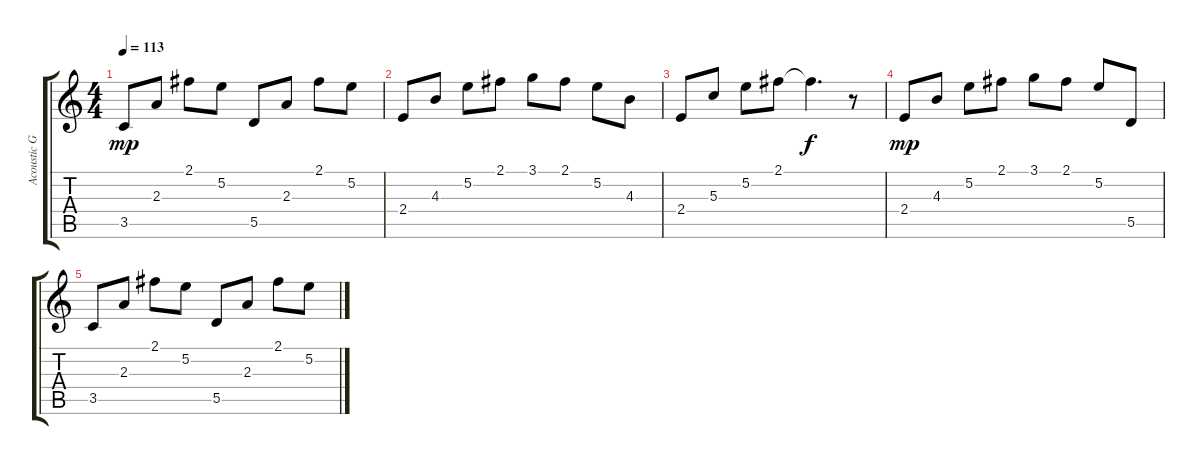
\track ("Acoustic Guitar II" "Acoustic G") {instrument acousticguitarsteel}
\staff {score tabs}
\tuning (E4 B3 G3 D3 A2 E2) {hide}
\ts (4 4)
\tempo 113
\clef g2
\ks c
3.5.8{dy mp} 2.3.8 2.1.8 5.2.8 5.5.8 2.3.8{volume 14} 2.1.8 5.2.8 |
2.4.8{volume 13} 4.3.8{volume 13} 5.2.8{volume 11} 2.1.8{volume 11} 3.1.8{volume 10} 2.1.8{volume 10} 5.2.8{volume 9} 4.3.8{volume 8} |
2.4.8{volume 7} 5.3.8{volume 7} 5.2.8{volume 7} 2.1.8{volume 6} 2.1{t}.4{d dy f} r.8 |
2.4.8{dy mp volume 3} 4.3.8{volume 2} 5.2.8{volume 2} 2.1.8{volume 0} 3.1.8{volume 0} 2.1.8 5.2.8 5.5.8 |
3.5.8 2.3.8 2.1.8 5.2.8 5.5.8 2.3.8 2.1.8 5.2.8
